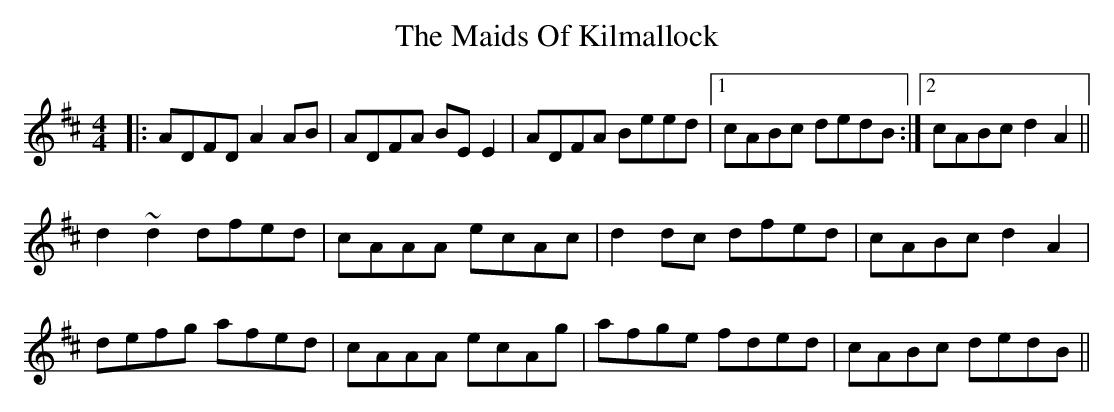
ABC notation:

X:1
T: The Maids Of Kilmallock
M: 4/4
L: 1/8
K: Dmaj
|:ADFD A2 AB|ADFA BE E2|ADFA Beed|1 cABc dedB:|2 cABc d2A2||
d2~d2 dfed|cAAA ecAc|d2 dc dfed|cABc d2 A2|
defg afed|cAAA ecAg|afge fded|cABc dedB||
